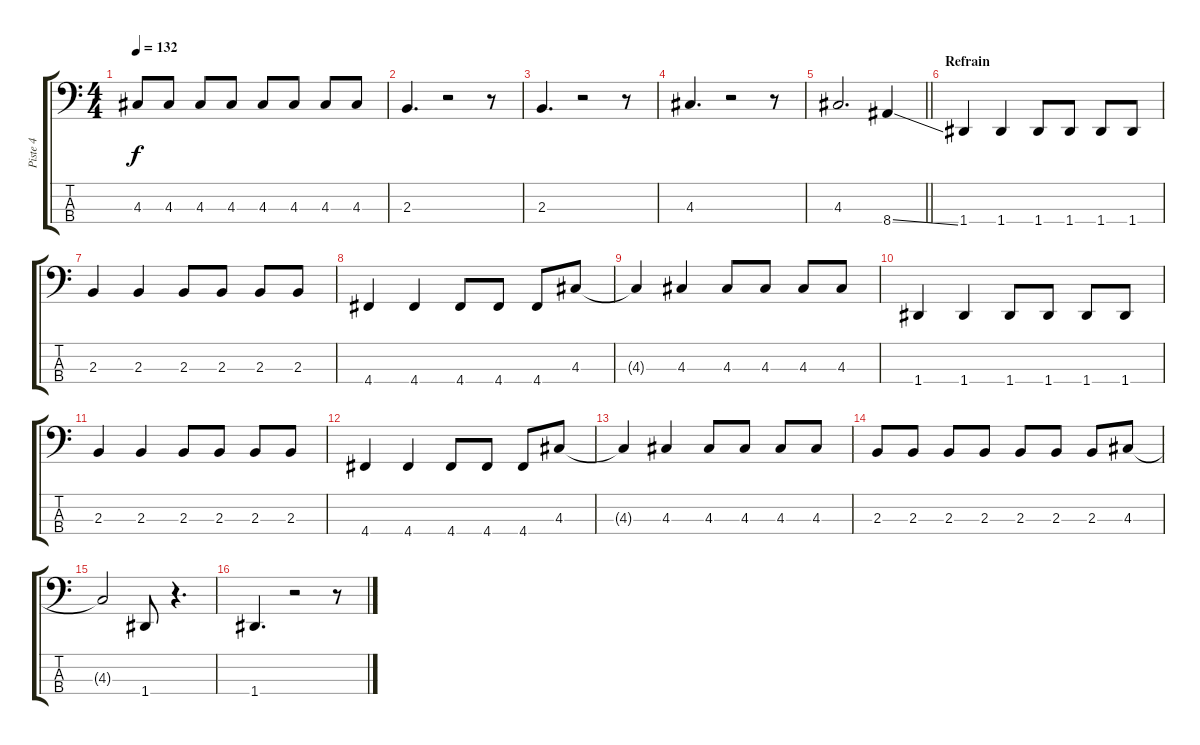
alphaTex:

\track ("Piste 4" "Piste 4") {instrument electricbassfinger}
\staff {score tabs}
\tuning (G2 D2 A1 D1) {hide}
\ts (4 4)
\tempo 132
\clef f4
\ks c
4.3.8{dy f} 4.3.8 4.3.8 4.3.8 4.3.8 4.3.8 4.3.8 4.3.8 |
2.3.4{d} r.2 r.8 |
2.3.4{d} r.2 r.8 |
4.3.4{d} r.2 r.8 |
\barLineRight lightlight
4.3.2{d} 8.4{ss}.4 |
\section ("" "Refrain")
1.4.4 1.4.4 1.4.8 1.4.8 1.4.8 1.4.8 |
2.3.4 2.3.4 2.3.8 2.3.8 2.3.8 2.3.8 |
4.4.4 4.4.4 4.4.8 4.4.8 4.4.8 4.3.8 |
4.3{t}.4 4.3.4 4.3.8 4.3.8 4.3.8 4.3.8 |
1.4.4 1.4.4 1.4.8 1.4.8 1.4.8 1.4.8 |
2.3.4 2.3.4 2.3.8 2.3.8 2.3.8 2.3.8 |
4.4.4 4.4.4 4.4.8 4.4.8 4.4.8 4.3.8 |
4.3{t}.4 4.3.4 4.3.8 4.3.8 4.3.8 4.3.8 |
2.3.8 2.3.8 2.3.8 2.3.8 2.3.8 2.3.8 2.3.8 4.3.8 |
4.3{t}.2 1.4.8 r.4{d} |
1.4.4{d} r.2 r.8
